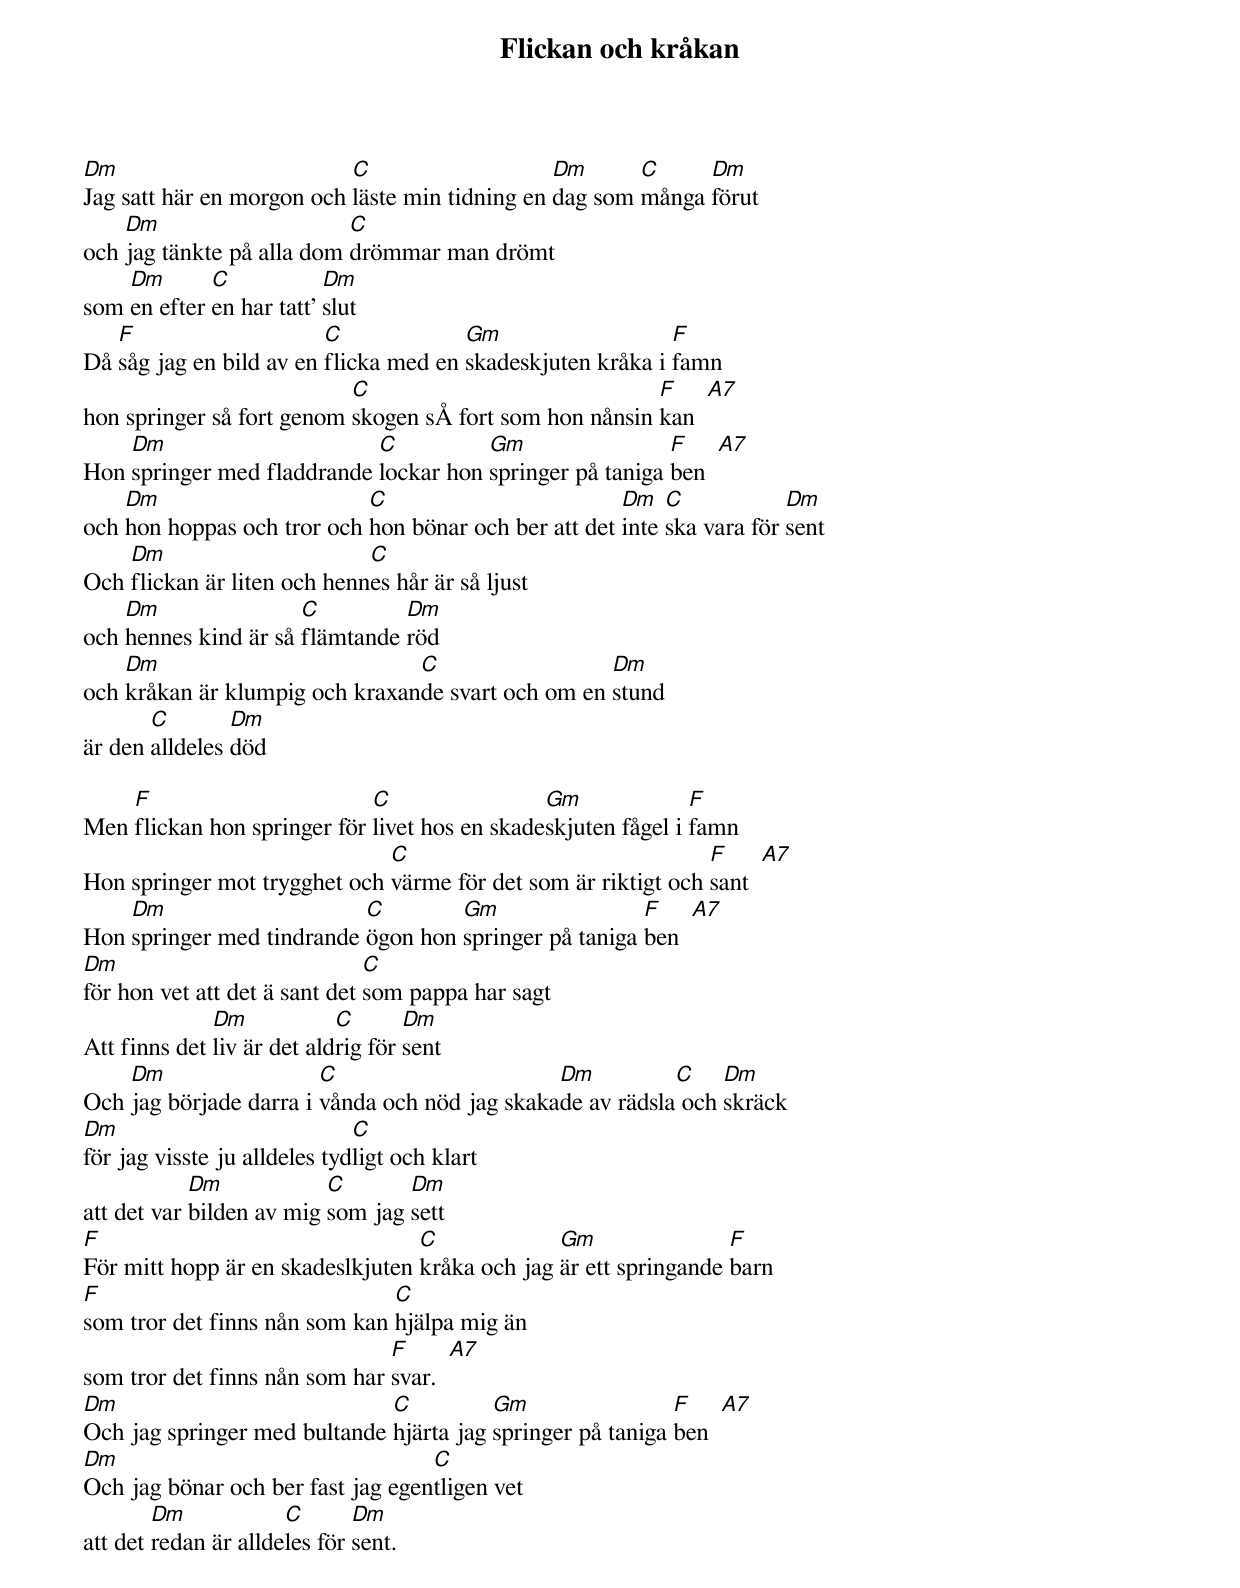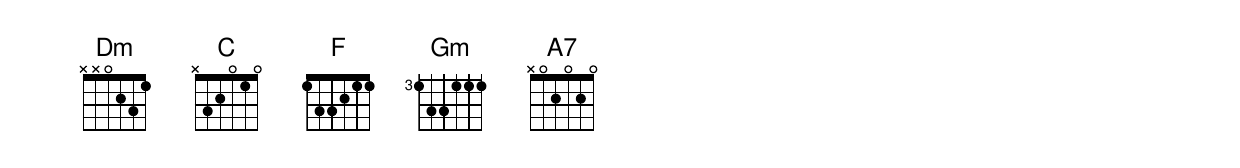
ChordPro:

{title:Flickan och kråkan}
[Dm]Jag satt här en morgon och [C]läste min tidning en [Dm]dag som [C]många [Dm]förut
och [Dm]jag tänkte på alla dom [C]drömmar man drömt
som [Dm]en efter [C]en har tatt' [Dm]slut
Då [F]såg jag en bild av en [C]flicka med en [Gm]skadeskjuten kråka i [F]famn
hon springer så fort genom [C]skogen sÅ fort som hon nånsin [F]kan  [A7]
Hon [Dm]springer med fladdrande [C]lockar hon [Gm]springer på taniga [F]ben  [A7]
och [Dm]hon hoppas och tror och [C]hon bönar och ber att det [Dm]inte [C]ska vara för [Dm]sent
Och [Dm]flickan är liten och henn[C]es hår är så ljust
och [Dm]hennes kind är så [C]flämtande [Dm]röd
och [Dm]kråkan är klumpig och kraxan[C]de svart och om en [Dm]stund
är den [C]alldeles [Dm]död

Men [F]flickan hon springer för [C]livet hos en skade[Gm]skjuten fågel i [F]famn
Hon springer mot trygghet och [C]värme för det som är riktigt och [F]sant  [A7]
Hon [Dm]springer med tindrande [C]ögon hon [Gm]springer på taniga [F]ben  [A7]
[Dm]för hon vet att det ä sant det [C]som pappa har sagt
Att finns det [Dm]liv är det ald[C]rig för [Dm]sent
Och [Dm]jag började darra i [C]vånda och nöd jag skaka[Dm]de av rädsla[C] och [Dm]skräck
[Dm]för jag visste ju alldeles tyd[C]ligt och klart
att det var [Dm]bilden av mig [C]som jag [Dm]sett
[F]För mitt hopp är en skadeslkjuten [C]kråka och jag [Gm]är ett springande [F]barn
[F]som tror det finns nån som kan [C]hjälpa mig än
som tror det finns nån som har [F]svar.  [A7]
[Dm]Och jag springer med bultande [C]hjärta jag [Gm]springer på taniga [F]ben  [A7]
[Dm]Och jag bönar och ber fast jag egen[C]tligen vet
att det [Dm]redan är allde[C]les för [Dm]sent.
